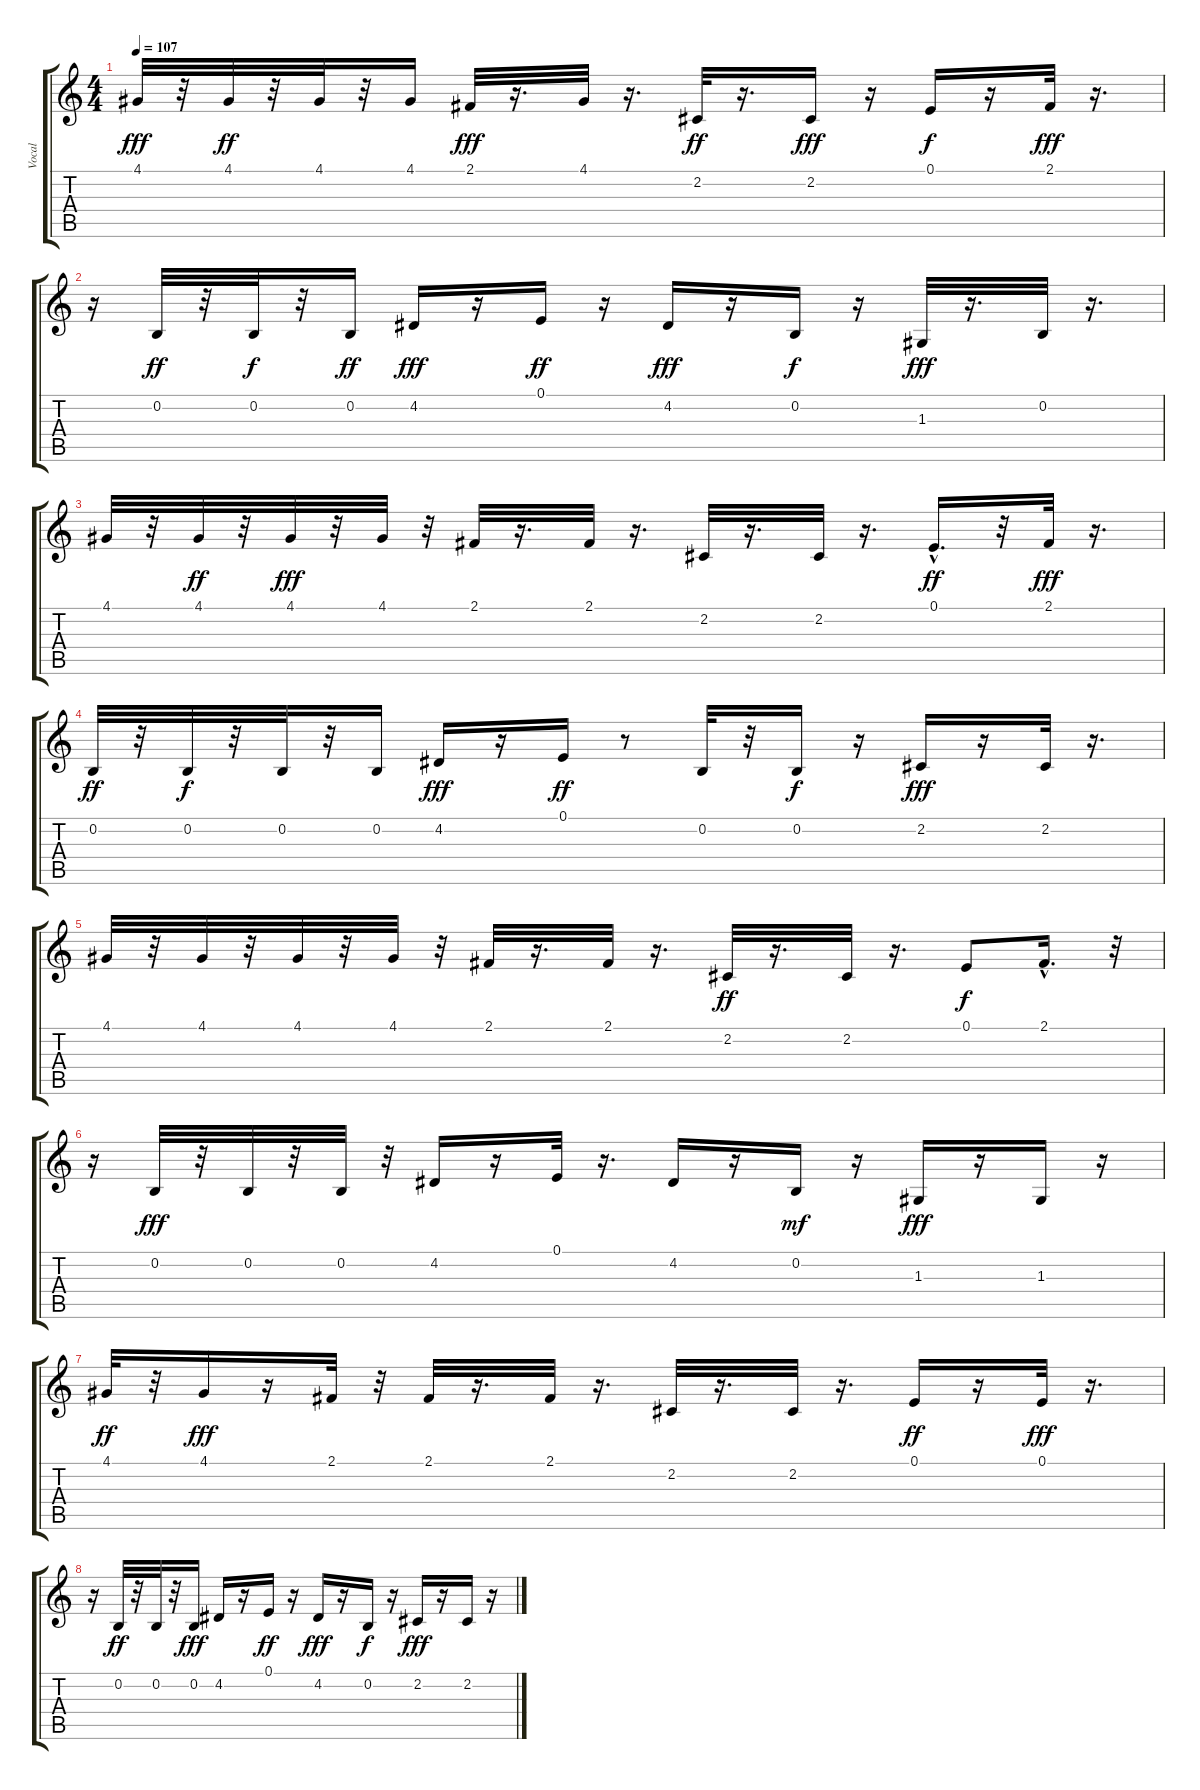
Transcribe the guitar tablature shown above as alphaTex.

\track ("Vocal" "Vocal") {instrument altosax}
\staff {score tabs}
\tuning (E4 B3 G3 D3 A2 E2) {hide}
\ts (4 4)
\tempo 107
\clef g2
\ks c
4.1.32{dy fff} r.32 4.1.32{dy ff} r.32 4.1.32 r.32 4.1.16 2.1.32{dy fff} r.16{d} 4.1.32 r.16{d} 2.2.32{dy ff} r.16{d} 2.2.16{dy fff} r.16 0.1.16{dy f} r.16 2.1.32{dy fff} r.16{d} |
r.16 0.2.32{dy ff} r.32 0.2.32{dy f} r.32 0.2.16{dy ff} 4.2.16{dy fff} r.16 0.1.16{dy ff} r.16 4.2.16{dy fff} r.16 0.2.16{dy f} r.16 1.3.32{dy fff} r.16{d} 0.2.32 r.16{d} |
4.1.32 r.32 4.1.32{dy ff} r.32 4.1.32{dy fff} r.32 4.1.32 r.32 2.1.32 r.16{d} 2.1.32 r.16{d} 2.2.32 r.16{d} 2.2.32 r.16{d} 0.1{hac}.16{d dy ff} r.32 2.1.32{dy fff} r.16{d} |
0.2.32{dy ff} r.32 0.2.32{dy f} r.32 0.2.32 r.32 0.2.16 4.2.16{dy fff} r.16 0.1.16{dy ff} r.8 0.2.32 r.32 0.2.16{dy f} r.16 2.2.16{dy fff} r.16 2.2.32 r.16{d} |
4.1.32 r.32 4.1.32 r.32 4.1.32 r.32 4.1.32 r.32 2.1.32 r.16{d} 2.1.32 r.16{d} 2.2.32{dy ff} r.16{d} 2.2.32 r.16{d} 0.1.8{dy f} 2.1{hac}.16{d} r.32 |
r.16 0.2.32{dy fff} r.32 0.2.32 r.32 0.2.32 r.32 4.2.16 r.16 0.1.32 r.16{d} 4.2.16 r.16 0.2.16{dy mf} r.16 1.3.16{dy fff} r.16 1.3.16 r.16 |
4.1.32{dy ff} r.32 4.1.16{dy fff} r.16 2.1.32 r.32 2.1.32 r.16{d} 2.1.32 r.16{d} 2.2.32 r.16{d} 2.2.32 r.16{d} 0.1.16{dy ff} r.16 0.1.32{dy fff} r.16{d} |
r.16 0.2.32{dy ff} r.32 0.2.32 r.32 0.2.16{dy fff} 4.2.16 r.16 0.1.16{dy ff} r.16 4.2.16{dy fff} r.16 0.2.16{dy f} r.16 2.2.16{dy fff} r.16 2.2.16 r.16
